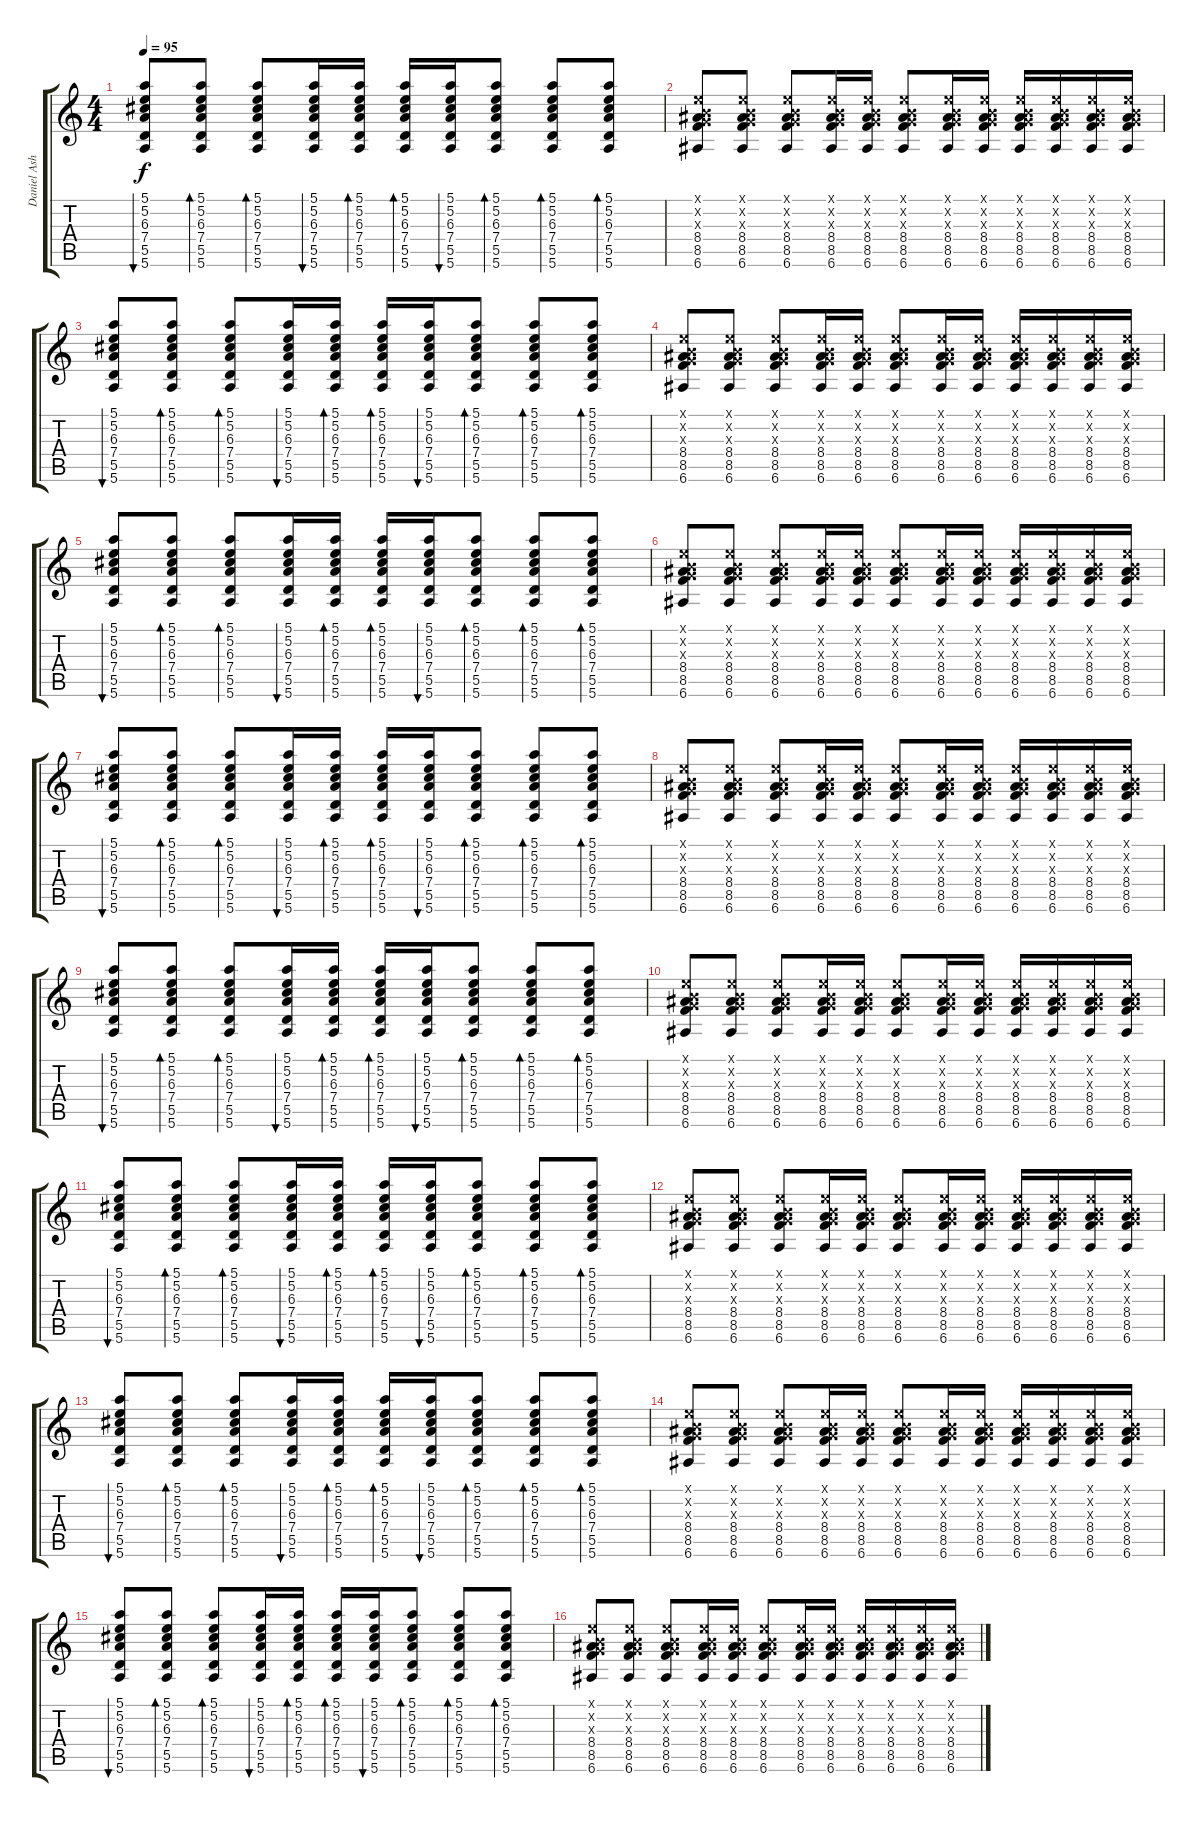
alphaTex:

\track ("Daniel Ash" "Daniel Ash") {instrument distortionguitar}
\staff {score tabs}
\tuning (E4 B3 G3 D3 A2 E2) {hide}
\ts (4 4)
\tempo 95
\clef g2
\ks c
(5.1 5.2 6.3 7.4 5.5 5.6).8{bu 60 dy f} (5.1 5.2 6.3 7.4 5.5 5.6).8{bd 60} (5.1 5.2 6.3 7.4 5.5 5.6).8{bd 60} (5.1 5.2 6.3 7.4 5.5 5.6).16{bu 60} (5.1 5.2 6.3 7.4 5.5 5.6).16{bd 60} (5.1 5.2 6.3 7.4 5.5 5.6).16{bd 60} (5.1 5.2 6.3 7.4 5.5 5.6).16{bu 60} (5.1 5.2 6.3 7.4 5.5 5.6).8{bd 60} (5.1 5.2 6.3 7.4 5.5 5.6).8{bd 60} (5.1 5.2 6.3 7.4 5.5 5.6).8{bd 60} |
(0.1{x} 0.2{x} 0.3{x} 8.4 8.5 6.6).8 (0.1{x} 0.2{x} 0.3{x} 8.4 8.5 6.6).8 (0.1{x} 0.2{x} 0.3{x} 8.4 8.5 6.6).8 (0.1{x} 0.2{x} 0.3{x} 8.4 8.5 6.6).16 (0.1{x} 0.2{x} 0.3{x} 8.4 8.5 6.6).16 (0.1{x} 0.2{x} 0.3{x} 8.4 8.5 6.6).8 (0.1{x} 0.2{x} 0.3{x} 8.4 8.5 6.6).16 (0.1{x} 0.2{x} 0.3{x} 8.4 8.5 6.6).16 (0.1{x} 0.2{x} 0.3{x} 8.4 8.5 6.6).16 (0.1{x} 0.2{x} 0.3{x} 8.4 8.5 6.6).16 (0.1{x} 0.2{x} 0.3{x} 8.4 8.5 6.6).16 (0.1{x} 0.2{x} 0.3{x} 8.4 8.5 6.6).16 |
(5.1 5.2 6.3 7.4 5.5 5.6).8{bu 60} (5.1 5.2 6.3 7.4 5.5 5.6).8{bd 60} (5.1 5.2 6.3 7.4 5.5 5.6).8{bd 60} (5.1 5.2 6.3 7.4 5.5 5.6).16{bu 60} (5.1 5.2 6.3 7.4 5.5 5.6).16{bd 60} (5.1 5.2 6.3 7.4 5.5 5.6).16{bd 60} (5.1 5.2 6.3 7.4 5.5 5.6).16{bu 60} (5.1 5.2 6.3 7.4 5.5 5.6).8{bd 60} (5.1 5.2 6.3 7.4 5.5 5.6).8{bd 60} (5.1 5.2 6.3 7.4 5.5 5.6).8{bd 60} |
(0.1{x} 0.2{x} 0.3{x} 8.4 8.5 6.6).8 (0.1{x} 0.2{x} 0.3{x} 8.4 8.5 6.6).8 (0.1{x} 0.2{x} 0.3{x} 8.4 8.5 6.6).8 (0.1{x} 0.2{x} 0.3{x} 8.4 8.5 6.6).16 (0.1{x} 0.2{x} 0.3{x} 8.4 8.5 6.6).16 (0.1{x} 0.2{x} 0.3{x} 8.4 8.5 6.6).8 (0.1{x} 0.2{x} 0.3{x} 8.4 8.5 6.6).16 (0.1{x} 0.2{x} 0.3{x} 8.4 8.5 6.6).16 (0.1{x} 0.2{x} 0.3{x} 8.4 8.5 6.6).16 (0.1{x} 0.2{x} 0.3{x} 8.4 8.5 6.6).16 (0.1{x} 0.2{x} 0.3{x} 8.4 8.5 6.6).16 (0.1{x} 0.2{x} 0.3{x} 8.4 8.5 6.6).16 |
(5.1 5.2 6.3 7.4 5.5 5.6).8{bu 60} (5.1 5.2 6.3 7.4 5.5 5.6).8{bd 60} (5.1 5.2 6.3 7.4 5.5 5.6).8{bd 60} (5.1 5.2 6.3 7.4 5.5 5.6).16{bu 60} (5.1 5.2 6.3 7.4 5.5 5.6).16{bd 60} (5.1 5.2 6.3 7.4 5.5 5.6).16{bd 60} (5.1 5.2 6.3 7.4 5.5 5.6).16{bu 60} (5.1 5.2 6.3 7.4 5.5 5.6).8{bd 60} (5.1 5.2 6.3 7.4 5.5 5.6).8{bd 60} (5.1 5.2 6.3 7.4 5.5 5.6).8{bd 60} |
(0.1{x} 0.2{x} 0.3{x} 8.4 8.5 6.6).8 (0.1{x} 0.2{x} 0.3{x} 8.4 8.5 6.6).8 (0.1{x} 0.2{x} 0.3{x} 8.4 8.5 6.6).8 (0.1{x} 0.2{x} 0.3{x} 8.4 8.5 6.6).16 (0.1{x} 0.2{x} 0.3{x} 8.4 8.5 6.6).16 (0.1{x} 0.2{x} 0.3{x} 8.4 8.5 6.6).8 (0.1{x} 0.2{x} 0.3{x} 8.4 8.5 6.6).16 (0.1{x} 0.2{x} 0.3{x} 8.4 8.5 6.6).16 (0.1{x} 0.2{x} 0.3{x} 8.4 8.5 6.6).16 (0.1{x} 0.2{x} 0.3{x} 8.4 8.5 6.6).16 (0.1{x} 0.2{x} 0.3{x} 8.4 8.5 6.6).16 (0.1{x} 0.2{x} 0.3{x} 8.4 8.5 6.6).16 |
(5.1 5.2 6.3 7.4 5.5 5.6).8{bu 60} (5.1 5.2 6.3 7.4 5.5 5.6).8{bd 60} (5.1 5.2 6.3 7.4 5.5 5.6).8{bd 60} (5.1 5.2 6.3 7.4 5.5 5.6).16{bu 60} (5.1 5.2 6.3 7.4 5.5 5.6).16{bd 60} (5.1 5.2 6.3 7.4 5.5 5.6).16{bd 60} (5.1 5.2 6.3 7.4 5.5 5.6).16{bu 60} (5.1 5.2 6.3 7.4 5.5 5.6).8{bd 60} (5.1 5.2 6.3 7.4 5.5 5.6).8{bd 60} (5.1 5.2 6.3 7.4 5.5 5.6).8{bd 60} |
(0.1{x} 0.2{x} 0.3{x} 8.4 8.5 6.6).8 (0.1{x} 0.2{x} 0.3{x} 8.4 8.5 6.6).8 (0.1{x} 0.2{x} 0.3{x} 8.4 8.5 6.6).8 (0.1{x} 0.2{x} 0.3{x} 8.4 8.5 6.6).16 (0.1{x} 0.2{x} 0.3{x} 8.4 8.5 6.6).16 (0.1{x} 0.2{x} 0.3{x} 8.4 8.5 6.6).8 (0.1{x} 0.2{x} 0.3{x} 8.4 8.5 6.6).16 (0.1{x} 0.2{x} 0.3{x} 8.4 8.5 6.6).16 (0.1{x} 0.2{x} 0.3{x} 8.4 8.5 6.6).16 (0.1{x} 0.2{x} 0.3{x} 8.4 8.5 6.6).16 (0.1{x} 0.2{x} 0.3{x} 8.4 8.5 6.6).16 (0.1{x} 0.2{x} 0.3{x} 8.4 8.5 6.6).16 |
(5.1 5.2 6.3 7.4 5.5 5.6).8{bu 60} (5.1 5.2 6.3 7.4 5.5 5.6).8{bd 60} (5.1 5.2 6.3 7.4 5.5 5.6).8{bd 60} (5.1 5.2 6.3 7.4 5.5 5.6).16{bu 60} (5.1 5.2 6.3 7.4 5.5 5.6).16{bd 60} (5.1 5.2 6.3 7.4 5.5 5.6).16{bd 60} (5.1 5.2 6.3 7.4 5.5 5.6).16{bu 60} (5.1 5.2 6.3 7.4 5.5 5.6).8{bd 60} (5.1 5.2 6.3 7.4 5.5 5.6).8{bd 60} (5.1 5.2 6.3 7.4 5.5 5.6).8{bd 60} |
(0.1{x} 0.2{x} 0.3{x} 8.4 8.5 6.6).8 (0.1{x} 0.2{x} 0.3{x} 8.4 8.5 6.6).8 (0.1{x} 0.2{x} 0.3{x} 8.4 8.5 6.6).8 (0.1{x} 0.2{x} 0.3{x} 8.4 8.5 6.6).16 (0.1{x} 0.2{x} 0.3{x} 8.4 8.5 6.6).16 (0.1{x} 0.2{x} 0.3{x} 8.4 8.5 6.6).8 (0.1{x} 0.2{x} 0.3{x} 8.4 8.5 6.6).16 (0.1{x} 0.2{x} 0.3{x} 8.4 8.5 6.6).16 (0.1{x} 0.2{x} 0.3{x} 8.4 8.5 6.6).16 (0.1{x} 0.2{x} 0.3{x} 8.4 8.5 6.6).16 (0.1{x} 0.2{x} 0.3{x} 8.4 8.5 6.6).16 (0.1{x} 0.2{x} 0.3{x} 8.4 8.5 6.6).16 |
(5.1 5.2 6.3 7.4 5.5 5.6).8{bu 60} (5.1 5.2 6.3 7.4 5.5 5.6).8{bd 60} (5.1 5.2 6.3 7.4 5.5 5.6).8{bd 60} (5.1 5.2 6.3 7.4 5.5 5.6).16{bu 60} (5.1 5.2 6.3 7.4 5.5 5.6).16{bd 60} (5.1 5.2 6.3 7.4 5.5 5.6).16{bd 60} (5.1 5.2 6.3 7.4 5.5 5.6).16{bu 60} (5.1 5.2 6.3 7.4 5.5 5.6).8{bd 60} (5.1 5.2 6.3 7.4 5.5 5.6).8{bd 60} (5.1 5.2 6.3 7.4 5.5 5.6).8{bd 60} |
(0.1{x} 0.2{x} 0.3{x} 8.4 8.5 6.6).8 (0.1{x} 0.2{x} 0.3{x} 8.4 8.5 6.6).8 (0.1{x} 0.2{x} 0.3{x} 8.4 8.5 6.6).8 (0.1{x} 0.2{x} 0.3{x} 8.4 8.5 6.6).16 (0.1{x} 0.2{x} 0.3{x} 8.4 8.5 6.6).16 (0.1{x} 0.2{x} 0.3{x} 8.4 8.5 6.6).8 (0.1{x} 0.2{x} 0.3{x} 8.4 8.5 6.6).16 (0.1{x} 0.2{x} 0.3{x} 8.4 8.5 6.6).16 (0.1{x} 0.2{x} 0.3{x} 8.4 8.5 6.6).16 (0.1{x} 0.2{x} 0.3{x} 8.4 8.5 6.6).16 (0.1{x} 0.2{x} 0.3{x} 8.4 8.5 6.6).16 (0.1{x} 0.2{x} 0.3{x} 8.4 8.5 6.6).16 |
(5.1 5.2 6.3 7.4 5.5 5.6).8{bu 60} (5.1 5.2 6.3 7.4 5.5 5.6).8{bd 60} (5.1 5.2 6.3 7.4 5.5 5.6).8{bd 60} (5.1 5.2 6.3 7.4 5.5 5.6).16{bu 60} (5.1 5.2 6.3 7.4 5.5 5.6).16{bd 60} (5.1 5.2 6.3 7.4 5.5 5.6).16{bd 60} (5.1 5.2 6.3 7.4 5.5 5.6).16{bu 60} (5.1 5.2 6.3 7.4 5.5 5.6).8{bd 60} (5.1 5.2 6.3 7.4 5.5 5.6).8{bd 60} (5.1 5.2 6.3 7.4 5.5 5.6).8{bd 60} |
(0.1{x} 0.2{x} 0.3{x} 8.4 8.5 6.6).8 (0.1{x} 0.2{x} 0.3{x} 8.4 8.5 6.6).8 (0.1{x} 0.2{x} 0.3{x} 8.4 8.5 6.6).8 (0.1{x} 0.2{x} 0.3{x} 8.4 8.5 6.6).16 (0.1{x} 0.2{x} 0.3{x} 8.4 8.5 6.6).16 (0.1{x} 0.2{x} 0.3{x} 8.4 8.5 6.6).8 (0.1{x} 0.2{x} 0.3{x} 8.4 8.5 6.6).16 (0.1{x} 0.2{x} 0.3{x} 8.4 8.5 6.6).16 (0.1{x} 0.2{x} 0.3{x} 8.4 8.5 6.6).16 (0.1{x} 0.2{x} 0.3{x} 8.4 8.5 6.6).16 (0.1{x} 0.2{x} 0.3{x} 8.4 8.5 6.6).16 (0.1{x} 0.2{x} 0.3{x} 8.4 8.5 6.6).16 |
(5.1 5.2 6.3 7.4 5.5 5.6).8{bu 60} (5.1 5.2 6.3 7.4 5.5 5.6).8{bd 60} (5.1 5.2 6.3 7.4 5.5 5.6).8{bd 60} (5.1 5.2 6.3 7.4 5.5 5.6).16{bu 60} (5.1 5.2 6.3 7.4 5.5 5.6).16{bd 60} (5.1 5.2 6.3 7.4 5.5 5.6).16{bd 60} (5.1 5.2 6.3 7.4 5.5 5.6).16{bu 60} (5.1 5.2 6.3 7.4 5.5 5.6).8{bd 60} (5.1 5.2 6.3 7.4 5.5 5.6).8{bd 60} (5.1 5.2 6.3 7.4 5.5 5.6).8{bd 60} |
(0.1{x} 0.2{x} 0.3{x} 8.4 8.5 6.6).8 (0.1{x} 0.2{x} 0.3{x} 8.4 8.5 6.6).8 (0.1{x} 0.2{x} 0.3{x} 8.4 8.5 6.6).8 (0.1{x} 0.2{x} 0.3{x} 8.4 8.5 6.6).16 (0.1{x} 0.2{x} 0.3{x} 8.4 8.5 6.6).16 (0.1{x} 0.2{x} 0.3{x} 8.4 8.5 6.6).8 (0.1{x} 0.2{x} 0.3{x} 8.4 8.5 6.6).16 (0.1{x} 0.2{x} 0.3{x} 8.4 8.5 6.6).16 (0.1{x} 0.2{x} 0.3{x} 8.4 8.5 6.6).16 (0.1{x} 0.2{x} 0.3{x} 8.4 8.5 6.6).16 (0.1{x} 0.2{x} 0.3{x} 8.4 8.5 6.6).16 (0.1{x} 0.2{x} 0.3{x} 8.4 8.5 6.6).16
